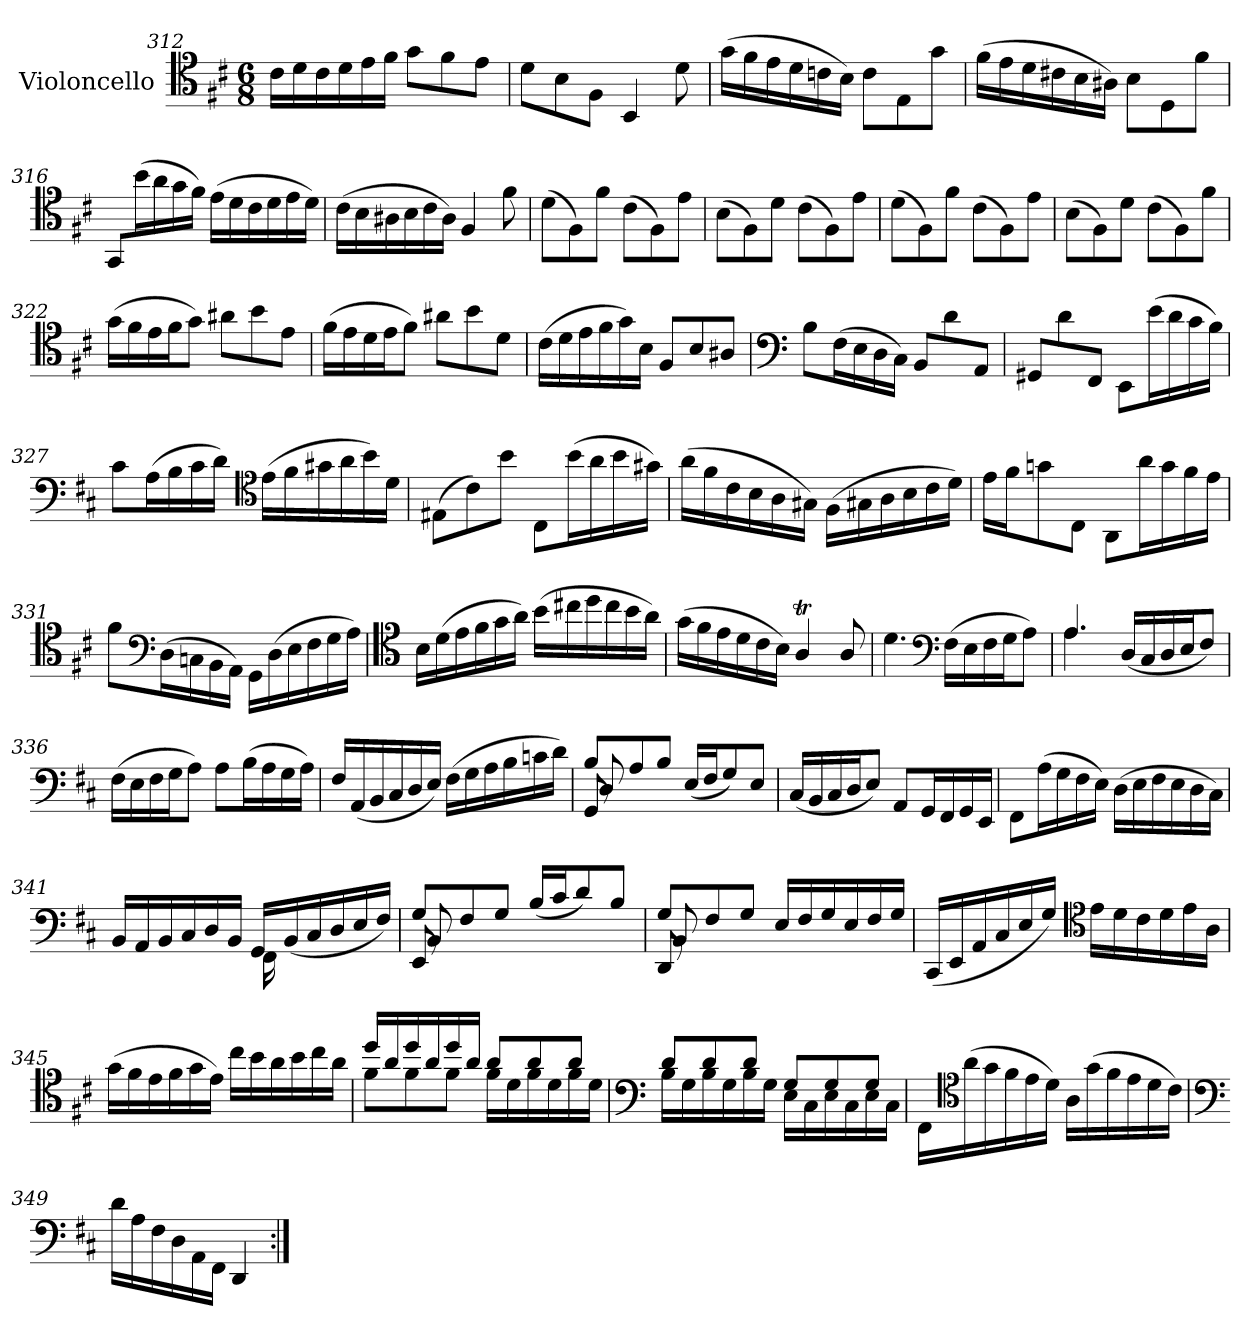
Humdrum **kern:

**kern
*part1
*staff1
*I"Violoncello
*I'Vc.
!!LO:LB:g=z
*clefC4
*k[f#c#]
*M6/8
=312
16c#\LL
16d\
16c#\
16d\
16e\
16f#\JJ
8g\L
8f#\
8e\J
=313
8d\L
8B\
8F#\J
4BB/
8d\
=314
(16g\LL
16f#\
16e\
16d\
16cn\
16B\JJ)
8c\L
8E\
8g\J
=315
(16f#\LL
16e\
16d\
16c#X\
16B\
16A#X\JJ)
8B\L
8D\
8f#\J
=316
8GG/L
(16b\L
16a\
16g\
16f#\JJ)
(16e\LL
16d\
16c#\
16d\
16e\
16d\JJ)
=317
(16c#\LL
16B\
16A#X\
16B\
16c#\
16A#\JJ)
4F#/
8f#\
!!LO:LB:g=z
=318
(8d\L
8F#\)
8f#\J
(>8c#\L
8F#\)
8e\J
=319
(>8B\L
8F#\)
8d\J
(8c#\L
8F#\)
8e\J
=320
(8d\L
8F#\)
8f#\J
(8c#\L
8F#\)
8e\J
=321
(8B\L
8F#\)
8d\J
(8c#\L
8F#\)
8f#\J
=322
(16g\LL
16f#\
16e\
16f#\J
8g\J)
8a#X\L
8b\
8e\J
=323
(16f#\LL
16e\
16d\
16e\J
8f#\J)
8a#X\L
8b\
8d\J
=324
(16c#\LL
16d\
16e\
16f#\
16g\)
16B\JJ
8F#/L
8B/
8A#X/J
!!LO:LB:g=z
=325
*clefF4
8B\L
(16F#\L
16E\
16D\
16C#\JJ)
8BB/L
8d\
8AA/J
=326
8GG#X/L
8d\
8FF#/J
8EE/L
(16e\L
16d\
16c#\
16B\JJ)
=327
8c#\L
(16A\L
16B\
16c#\
16d\JJ)
*clefC4
(16e\LL
16f#\
16g#X\
16a\
16b\)
16d\JJ
=328
(8E#X\L
8c#\)
8b\J
8C#/L
(16b\L
16a\
16b\
16g#X\JJ)
=329
(16a\LL
16f#\
16c#\
16B\
16A\
16G#X\JJ)
(16F#\LL
16G#X\
16A\
16B\
16c#\
16d\JJ)
!!LO:LB:g=z
=330
16e\LL
16f#\J
8gn\
8C#/J
8AA/L
16a\L
16g\
16f#\
16e\JJ
=331
8f#\L
*clefF4
(16D\L
16Cn\
16BB\
16AA\JJ)
16GG\LL
(16D\
16E\
16F#\
16G\
16A\JJ)
=332
*clefC4
16B\LL
(16d\
16e\
16f#\
16g\
16a\JJ)
(16b\LL
16cc#X\
16dd\
16cc#\
16b\
16a\JJ)
=333
(16g\LL
16f#\
16e\
16d\
16c#\
16B\JJ)
4AT/
8A/
=334
4.d\
*clefF4
(16F#\LL
16E\
16F#\
16G\J
8A\J)
!!LO:LB:g=z
=335
*^
4.A/	4.A\
(>16D/LL	4.ryy
16C#/	.
16D/	.
16E/J	.
8F#/J)	.
*v	*v
=336
(16F#\LL
16E\
16F#\
16G\J
8A\J)
8A\L
(16B\L
16A\
16G\
16A\JJ)
=337
16F#/LL
(16AA/
16BB/
16C#/
16D/
16E/JJ)
(16F#\LL
16G\
16A\
16B\
16cn\
16d\JJ)
=338
*^
*	*^
8B/L	8GG/	8D/
8A/	2ryy	2ryy
8B/J	.	.
(16E/LL	.	.
16F#/J	.	.
8G/)	.	.
8E/J	8ryy	8ryy
*v	*v	*v
=339
(16C#/LL
16BB/
16C#/
16D/J
8E/J)
8AA/L
16GG/L
16FF#/
16GG/
16EE/JJ
!!LO:LB:g=z
=340
8FF#\L
(16A\L
16G\
16F#\
16E\JJ)
(16D\LL
16E\
16F#\
16E\
16D\
16C#\JJ)
=341
*^
16BB/LL	4.ryy
16AA/	.
16BB/	.
16C#/	.
16D/	.
16BB/JJ	.
16GG/LL	16FF#\
(16BB/	4ryy
16C#/	.
16D/	.
16E/	.
16F#/JJ)	16ryy
=342	=342
*	*^
8G/L	8EE/	8BB/
8F#/	2ryy	2ryy
8G/J	.	.
(16B/LL	.	.
16c#/J	.	.
8d/)	.	.
8B/J	8ryy	8ryy
=343	=343	=343
8G/L	8DD/	8BB/
8F#/	2ryy	2ryy
8G/J	.	.
16E/LL	.	.
16F#/	.	.
16G/	.	.
16E/	.	.
16F#/	8ryy	8ryy
16G/JJ	.	.
*v	*v	*v
=344
(16CC#/LL
16EE/
16AA/
16C#/
16E/
16G/JJ)
*clefC4
16e\LL
16d\
16c#\
16d\
16e\
16A\JJ
!!LO:LB:g=z
=345
(16g\LL
16f#\
16e\
16f#\
16g\
16e\JJ)
16cc#\LL
16b\
16a\
16b\
16cc#\
16a\JJ
=346
*^
16dd/LL	8f#\L
16a/	.
16dd/	8f#\
16a/	.
16dd/	8f#\J
16a/JJ	.
8a/L	16f#\LL
.	16d\
8a/	16f#\
.	16d\
8a/J	16f#\
.	16d\JJ
=347	=347
*clefF4	*
8d/L	16B\LL
.	16G\
8d/	16B\
.	16G\
8d/J	16B\
.	16G\JJ
8G/L	16E\LL
.	16C#\
8G/	16E\
.	16C#\
8G/J	16E\
.	16C#\JJ
*v	*v
=348
16FF#\LL
*clefC4
(16a\
16g\
16f#\
16e\
16d\JJ)
16A\LL
(16g\
16f#\
16e\
16d\
16c#\JJ)
=349
*clefF4
16d\LL
16A\
16F#\
16D\
16AA\
16FF#\JJ
4DD/
=:|!
*-
